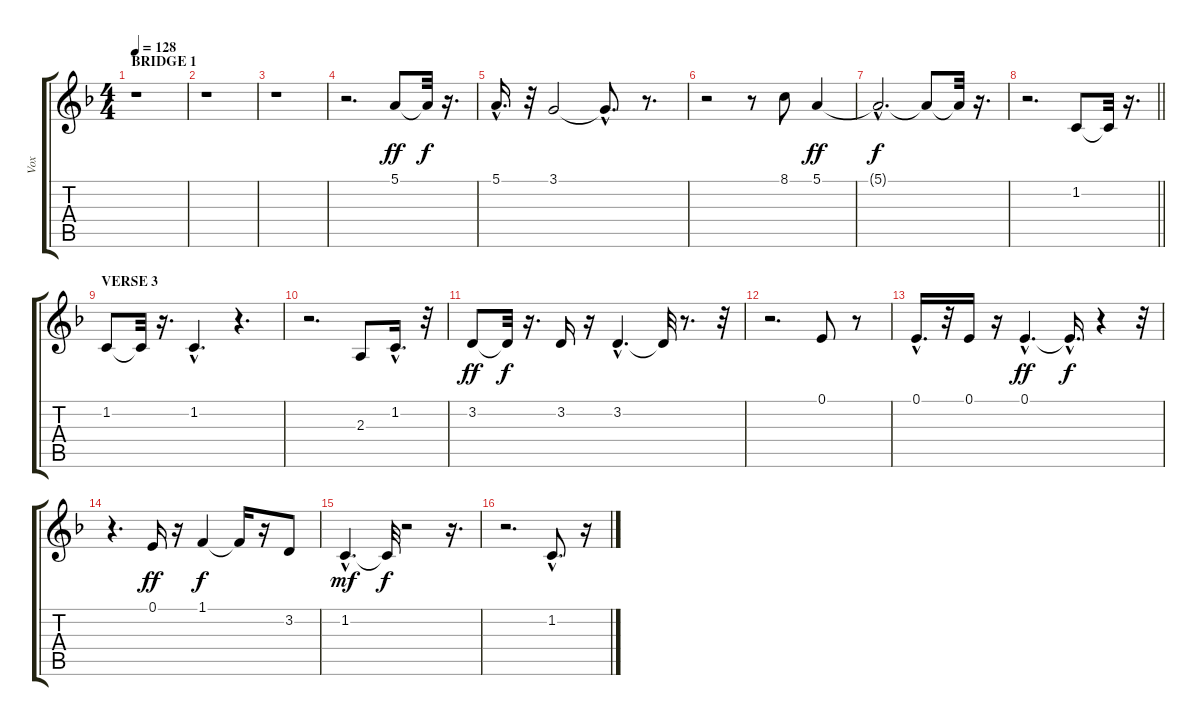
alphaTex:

\track ("Vox" "Vox") {instrument oboe}
\staff {score tabs}
\tuning (E4 B3 G3 D3 A2 E2) {hide}
\ts (4 4)
\section ("" "BRIDGE 1")
\tempo 128
\clef g2
\ks f
r.1{dy f} |
r.1 |
r.1 |
r.2{d} 5.1.8{dy ff} 5.1{t}.32{dy f} r.16{d} |
5.1{hac}.16{d} r.32 3.1.2 3.1{hac t}.8{d} r.8{d} |
r.2 r.8 8.1.8 5.1.4{dy ff} |
5.1{hac t}.2{d dy f} 5.1{t}.8 5.1{t}.32 r.16{d} |
\barLineRight lightlight
r.2{d} 1.2.8 1.2{t}.32 r.16{d} |
\section ("" "VERSE 3")
1.2.8 1.2{t}.32 r.16{d} 1.2{hac}.4{d} r.4{d} |
r.2{d} 2.3.8 1.2{hac}.16{d} r.32 |
3.2.8{dy ff} 3.2{t}.32{dy f} r.16{d} 3.2.16 r.16 3.2{hac}.4{d} 3.2{t}.32 r.8{d} r.32 |
r.2{d} 0.1.8 r.8 |
0.1{hac}.16{d} r.32 0.1.16 r.16 0.1{hac}.4{d dy ff} 0.1{hac t}.16{d dy f} r.4 r.32 |
r.4{d} 0.1.16{dy ff} r.16 1.1.4{dy f} 1.1{t}.16 r.16 3.2.8 |
1.2{hac}.4{d dy mf} 1.2{t}.32{dy f} r.2 r.16{d} |
r.2{d} 1.2{hac}.8{d} r.16
